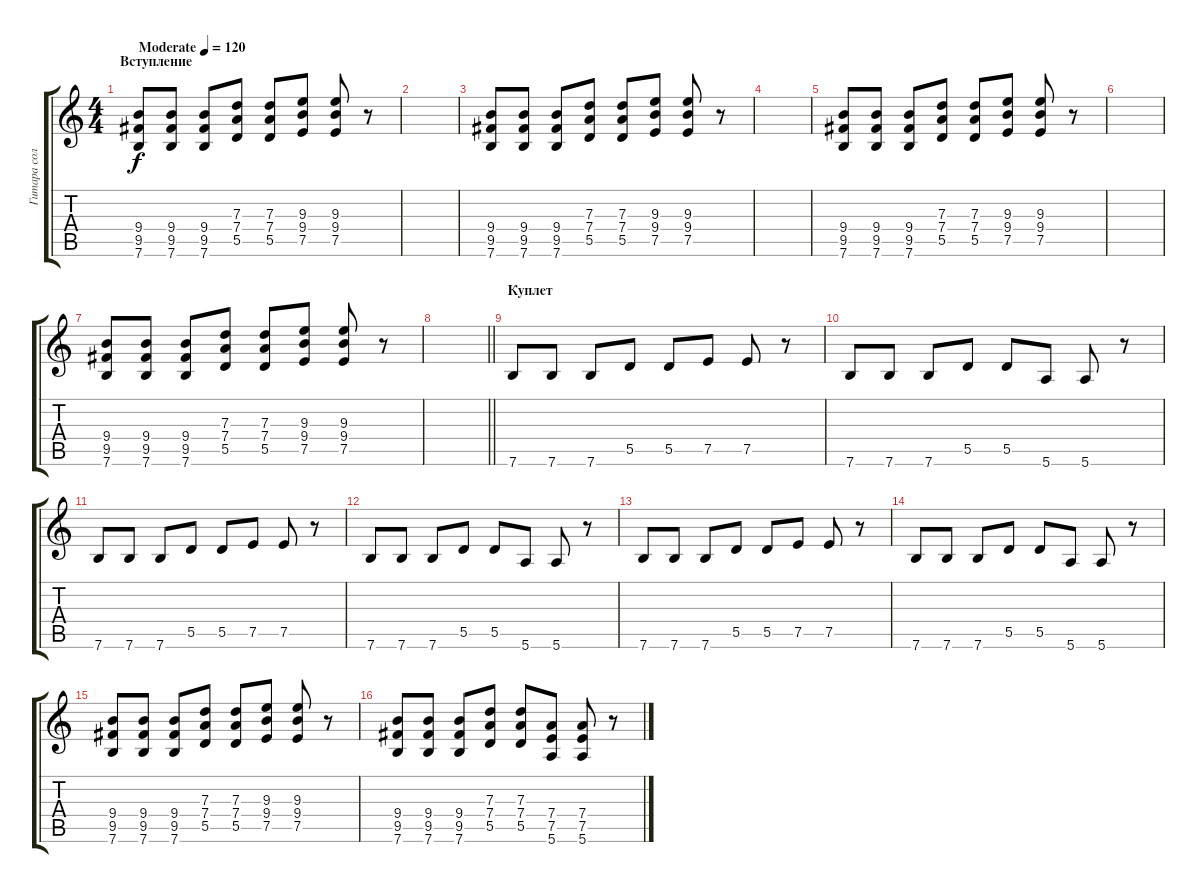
\track ("Гитара соло" "Гитара сол") {instrument acousticguitarsteel}
\staff {score tabs}
\tuning (E4 B3 G3 D3 A2 E2) {hide}
\ts (4 4)
\section ("" "Вступление")
\tempo (120 "Moderate")
\clef g2
\ks c
(9.4 9.5 7.6).8{dy f instrument acousticguitarsteel} (9.4 9.5 7.6).8 (9.4 9.5 7.6).8 (7.3 7.4 5.5).8 (7.3 7.4 5.5).8 (9.3 9.4 7.5).8 (9.3 9.4 7.5).8 r.8 |
|
(9.4 9.5 7.6).8 (9.4 9.5 7.6).8 (9.4 9.5 7.6).8 (7.3 7.4 5.5).8 (7.3 7.4 5.5).8 (9.3 9.4 7.5).8 (9.3 9.4 7.5).8 r.8 |
|
(9.4 9.5 7.6).8 (9.4 9.5 7.6).8 (9.4 9.5 7.6).8 (7.3 7.4 5.5).8 (7.3 7.4 5.5).8 (9.3 9.4 7.5).8 (9.3 9.4 7.5).8 r.8 |
|
(9.4 9.5 7.6).8 (9.4 9.5 7.6).8 (9.4 9.5 7.6).8 (7.3 7.4 5.5).8 (7.3 7.4 5.5).8 (9.3 9.4 7.5).8 (9.3 9.4 7.5).8 r.8 |
\barLineRight lightlight
|
\section ("" "Куплет")
7.6.8 7.6.8 7.6.8 5.5.8 5.5.8 7.5.8 7.5.8 r.8 |
7.6.8 7.6.8 7.6.8 5.5.8 5.5.8 5.6.8 5.6.8 r.8 |
7.6.8 7.6.8 7.6.8 5.5.8 5.5.8 7.5.8 7.5.8 r.8 |
7.6.8 7.6.8 7.6.8 5.5.8 5.5.8 5.6.8 5.6.8 r.8 |
7.6.8 7.6.8 7.6.8 5.5.8 5.5.8 7.5.8 7.5.8 r.8 |
7.6.8 7.6.8 7.6.8 5.5.8 5.5.8 5.6.8 5.6.8 r.8 |
(9.4 9.5 7.6).8 (9.4 9.5 7.6).8 (9.4 9.5 7.6).8 (7.3 7.4 5.5).8 (7.3 7.4 5.5).8 (9.3 9.4 7.5).8 (9.3 9.4 7.5).8 r.8 |
(9.4 9.5 7.6).8 (9.4 9.5 7.6).8 (9.4 9.5 7.6).8 (7.3 7.4 5.5).8 (7.3 7.4 5.5).8 (7.4 7.5 5.6).8 (7.4 7.5 5.6).8 r.8
